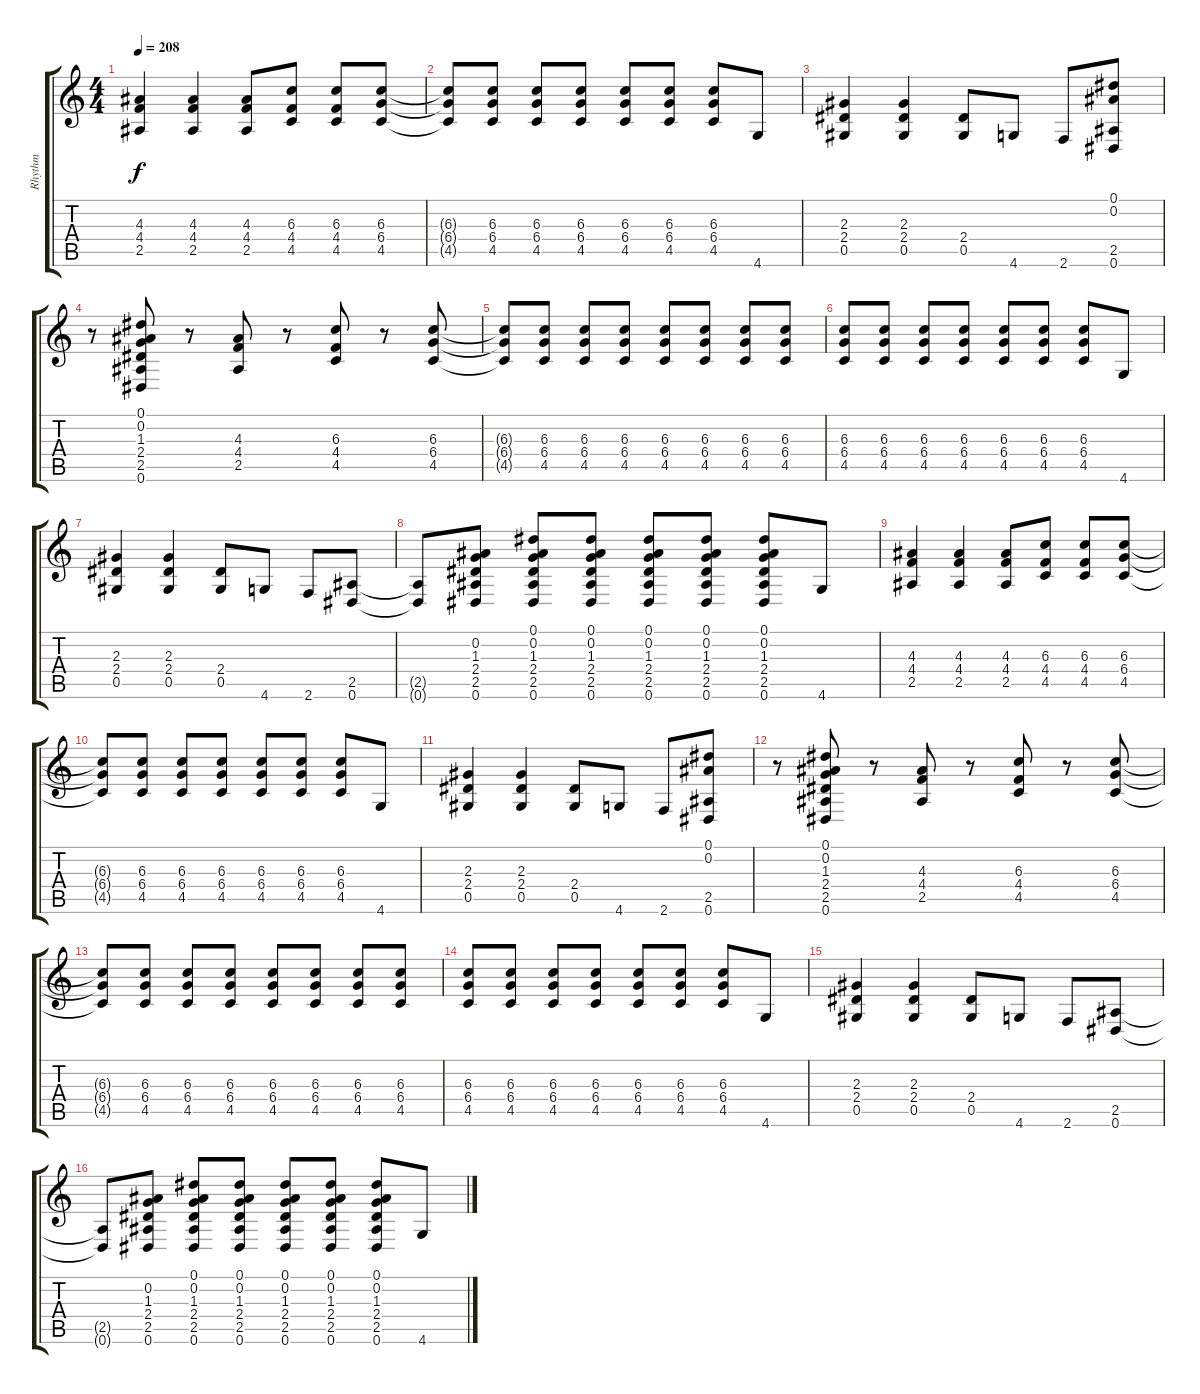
\track ("Rhythm" "Rhythm") {instrument distortionguitar}
\staff {score tabs}
\tuning (Eb4 Bb3 Gb3 Db3 Ab2 Eb2) {hide}
\ts (4 4)
\tempo 208
\clef g2
\ks c
(4.3 4.4 2.5).4{dy f} (4.3 4.4 2.5).4 (4.3 4.4 2.5).8 (6.3 4.4 4.5).8 (6.3 4.4 4.5).8 (6.3 6.4 4.5).8 |
(6.3{t} 6.4{t} 4.5{t}).8 (6.3 6.4 4.5).8 (6.3 6.4 4.5).8 (6.3 6.4 4.5).8 (6.3 6.4 4.5).8 (6.3 6.4 4.5).8 (6.3 6.4 4.5).8 4.6.8 |
(2.3 2.4 0.5).4 (2.3 2.4 0.5).4 (2.4 0.5).8 4.6.8 2.6.8 (0.1 0.2 2.5 0.6).8 |
r.8 (0.1 0.2 1.3 2.4 2.5 0.6).8 r.8 (4.3 4.4 2.5).8 r.8 (6.3 4.4 4.5).8 r.8 (6.3 6.4 4.5).8 |
(6.3{t} 6.4{t} 4.5{t}).8 (6.3 6.4 4.5).8 (6.3 6.4 4.5).8 (6.3 6.4 4.5).8 (6.3 6.4 4.5).8 (6.3 6.4 4.5).8 (6.3 6.4 4.5).8 (6.3 6.4 4.5).8 |
(6.3 6.4 4.5).8 (6.3 6.4 4.5).8 (6.3 6.4 4.5).8 (6.3 6.4 4.5).8 (6.3 6.4 4.5).8 (6.3 6.4 4.5).8 (6.3 6.4 4.5).8 4.6.8 |
(2.3 2.4 0.5).4 (2.3 2.4 0.5).4 (2.4 0.5).8 4.6.8 2.6.8 (2.5 0.6).8 |
(2.5{t} 0.6{t}).8 (0.2 1.3 2.4 2.5 0.6).8 (0.1 0.2 1.3 2.4 2.5 0.6).8 (0.1 0.2 1.3 2.4 2.5 0.6).8 (0.1 0.2 1.3 2.4 2.5 0.6).8 (0.1 0.2 1.3 2.4 2.5 0.6).8 (0.1 0.2 1.3 2.4 2.5 0.6).8 4.6.8 |
(4.3 4.4 2.5).4 (4.3 4.4 2.5).4 (4.3 4.4 2.5).8 (6.3 4.4 4.5).8 (6.3 4.4 4.5).8 (6.3 6.4 4.5).8 |
(6.3{t} 6.4{t} 4.5{t}).8 (6.3 6.4 4.5).8 (6.3 6.4 4.5).8 (6.3 6.4 4.5).8 (6.3 6.4 4.5).8 (6.3 6.4 4.5).8 (6.3 6.4 4.5).8 4.6.8 |
(2.3 2.4 0.5).4 (2.3 2.4 0.5).4 (2.4 0.5).8 4.6.8 2.6.8 (0.1 0.2 2.5 0.6).8 |
r.8 (0.1 0.2 1.3 2.4 2.5 0.6).8 r.8 (4.3 4.4 2.5).8 r.8 (6.3 4.4 4.5).8 r.8 (6.3 6.4 4.5).8 |
(6.3{t} 6.4{t} 4.5{t}).8 (6.3 6.4 4.5).8 (6.3 6.4 4.5).8 (6.3 6.4 4.5).8 (6.3 6.4 4.5).8 (6.3 6.4 4.5).8 (6.3 6.4 4.5).8 (6.3 6.4 4.5).8 |
(6.3 6.4 4.5).8 (6.3 6.4 4.5).8 (6.3 6.4 4.5).8 (6.3 6.4 4.5).8 (6.3 6.4 4.5).8 (6.3 6.4 4.5).8 (6.3 6.4 4.5).8 4.6.8 |
(2.3 2.4 0.5).4 (2.3 2.4 0.5).4 (2.4 0.5).8 4.6.8 2.6.8 (2.5 0.6).8 |
(2.5{t} 0.6{t}).8 (0.2 1.3 2.4 2.5 0.6).8 (0.1 0.2 1.3 2.4 2.5 0.6).8 (0.1 0.2 1.3 2.4 2.5 0.6).8 (0.1 0.2 1.3 2.4 2.5 0.6).8 (0.1 0.2 1.3 2.4 2.5 0.6).8 (0.1 0.2 1.3 2.4 2.5 0.6).8 4.6.8
